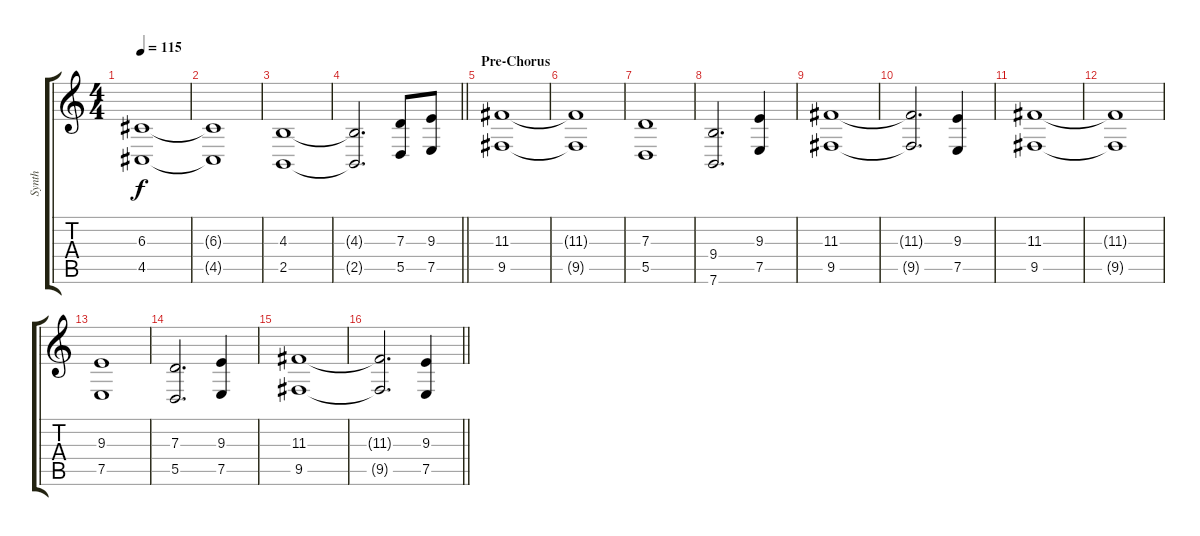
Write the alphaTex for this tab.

\track ("Synth" "Synth") {instrument stringensemble1}
\staff {score tabs}
\tuning (E4 B3 G3 D3 A2 E2) {hide}
\ts (4 4)
\tempo 115
\clef g2
\ks c
(6.3 4.5).1{dy f} |
(6.3{t} 4.5{t}).1 |
(4.3 2.5).1 |
\barLineRight lightlight
(4.3{t} 2.5{t}).2{d} (7.3 5.5).8 (9.3 7.5).8 |
\section ("" "Pre-Chorus")
(11.3 9.5).1 |
(11.3{t} 9.5{t}).1 |
(7.3 5.5).1 |
(9.4 7.6).2{d} (9.3 7.5).4 |
(11.3 9.5).1 |
(11.3{t} 9.5{t}).2{d} (9.3 7.5).4 |
(11.3 9.5).1 |
(11.3{t} 9.5{t}).1 |
(9.3 7.5).1 |
(7.3 5.5).2{d} (9.3 7.5).4 |
(11.3 9.5).1 |
\barLineRight lightlight
(11.3{t} 9.5{t}).2{d} (9.3 7.5).4
